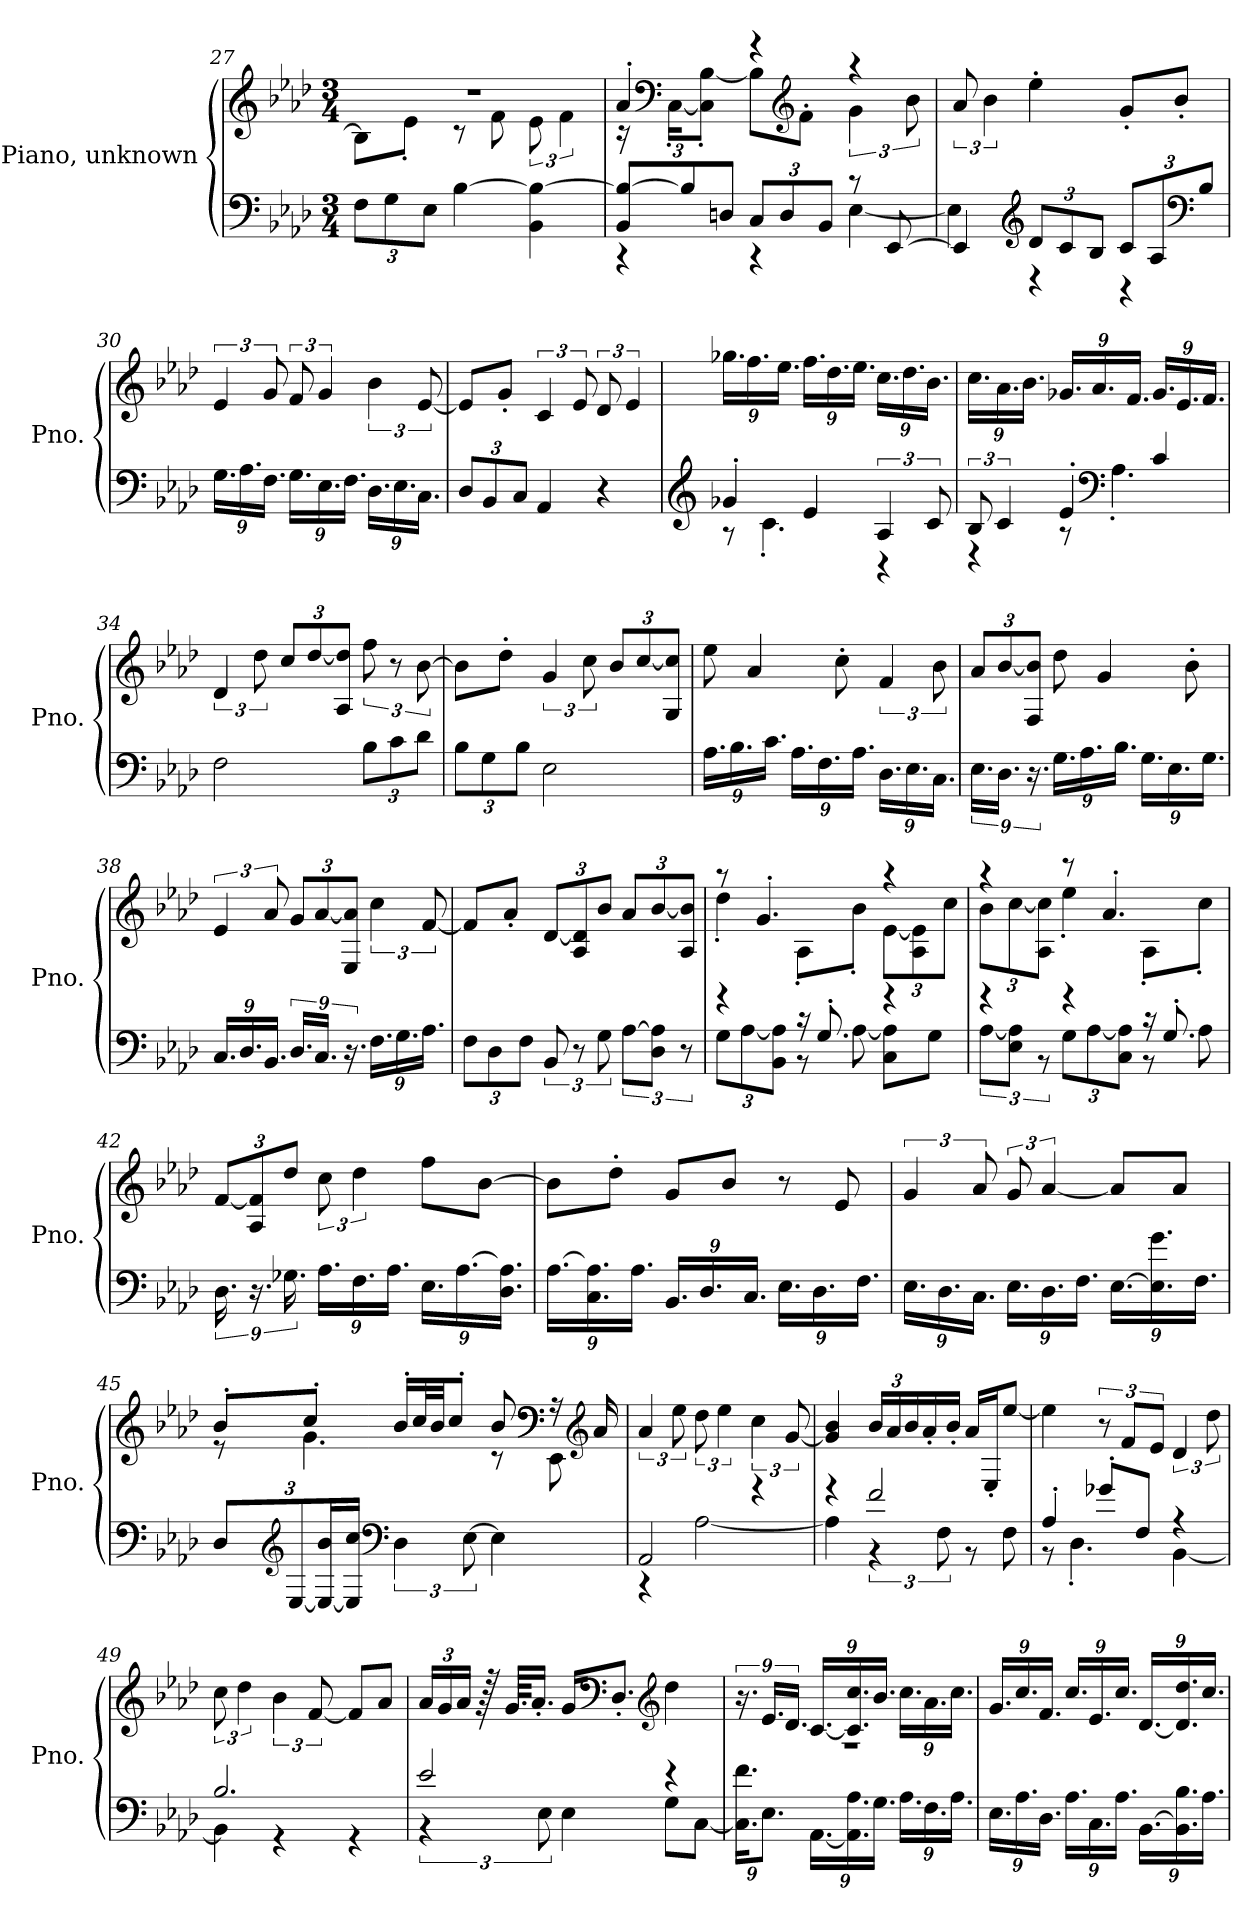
**kern	**kern
*part1	*part1
*staff2	*staff1
*I"Piano, unknown	*
*I'Pno.	*
*clefF4	*clefG2
*k[b-e-a-d-]	*k[b-e-a-d-]
*M3/4	*M3/4
*Xbrackettup	*
=27	=27
*	*^
12F\L	2.r	8B-\L]
12G\	.	.
.	.	8e-'\J
12E-\J	.	.
[4B-\	.	8r
.	.	8f\
4BB-\ 4B-\_	.	12e-\
.	.	6f\
=28	=28	=28
*^	*	*
12BB-/ 12B-/_L	4r	4a-'/	16r
*	*	*clefF4	*
.	.	.	[16C'\KL
12B-/]	.	.	.
.	.	.	8C\]' [8B-\'J
12Dn/J	.	.	.
12C/L	4r	4r	8B-\L]
12D/	.	.	.
*	*	*clefG2	*
.	.	.	8f'\J
12BB-/J	.	.	.
8r	[4E-\	4r	6g\
[8EE-/	.	.	.
.	.	.	12b-\
*	*	*v	*v
!!LO:LB:g=z
=29	=29	=29
4EE-/]	4E-\]	12a-/
.	.	6b-\
*clefG2	*	*
12d-/L	4r	4ee-'\
12c/	.	.
12B-/J	.	.
12c/L	4r	8g'/L
12A-/	.	.
.	.	8b-'/J
*clefF4	*	*
12B-/J	.	.
*v	*v	*
=30	=30
18.G\LL	6e-/
18.A-\	.
18.F\JJ	12g/
18.G\LL	12f/
18.E-\	6g/
18.F\JJ	.
18.D-\LL	6b-\
18.E-\	.
18.C\JJ	[12e-/
=31	=31
12D-/L	8e-/L]
12BB-/	.
.	8g'/J
12C/J	.
4AA-/	6c/
.	12e-/
4r	12d-/
.	6e-/
!!LO:LB:g=z
=32	=32
*clefG2	*
*^	*
*	*	*Xbrackettup
4g-X'/	8r	18.gg-X\LL
.	.	18.ff\
.	4.c'\	.
.	.	18.ee-\JJ
4e-/	.	18.ff\LL
.	.	18.dd-\
.	.	18.ee-\JJ
*brackettup	*	*
6A-/	4r	18.cc\LL
.	.	18.dd-\
12c/	.	18.b-\JJ
=33	=33	=33
12B-/	4r	18.cc\LL
6c/	.	18.a-\
.	.	18.b-\JJ
4e-'/	8r	18.g-X/LL
.	.	18.a-/
*clefF4	*	*
.	4.A-'\	.
.	.	18.f/JJ
4c/	.	18.g-/LL
.	.	18.e-/
.	.	18.f/JJ
*v	*v	*
=34	=34
*	*brackettup
2F\	6d-/
.	12dd-\
*	*Xbrackettup
.	12cc/L
.	[12dd-/
.	12A-/ 12dd-/]J
*Xbrackettup	*brackettup
12B-\L	12ff\
12c\	12r
12d-\J	[12b-\
!!LO:LB:g=z
=35	=35
12B-\L	8b-\L]
12G\	.
.	8dd-'\J
12B-\J	.
2E-\	6g/
.	12cc\
*	*Xbrackettup
.	12b-/L
.	[12cc/
.	12G/ 12cc/]J
=36	=36
18.A-\LL	8ee-\
18.B-\	.
.	4a-/
18.c\JJ	.
18.A-\LL	.
18.F\	.
.	8cc'\
18.A-\JJ	.
*	*brackettup
18.D-\LL	6f/
18.E-\	.
18.C\JJ	12b-\
=37	=37
*brackettup	*Xbrackettup
18.E-\LL	12a-/L
18.D-\JJ	[12b-/
18.r	12F/ 12b-/]J
18.G\LL	8dd-\
18.A-\	.
.	4g/
18.B-\JJ	.
18.G\LL	.
18.E-\	.
.	8b-'\
18.G\JJ	.
!!LO:PB:g=z
=38	=38
*	*brackettup
18.C/LL	6e-/
18.D-/	.
18.BB-/JJ	12a-/
*	*Xbrackettup
18.D-/LL	12g/L
18.C/JJ	[12a-/
18.r	12E-/ 12a-/]J
*	*brackettup
18.F\LL	6cc\
18.G\	.
18.A-\JJ	[12f/
=39	=39
*Xbrackettup	*
12F\L	8f/L]
12D-\	.
.	8a-'/J
12F\J	.
*brackettup	*Xbrackettup
12BB-/	[12d-/L
12r	12A-/ 12d-/]
12G\	12b-/J
[12A-\L	12a-/L
12D-\ 12A-\]J	[12b-/
12r	12A-/ 12b-/]J
=40	=40
*^	*
*	*Xbrackettup	*
*	*	*^
4r	12G\L	8r	4dd-'\
.	[12A-\	.	.
.	.	4.g'/	.
.	12BB-\ 12A-\]J	.	.
16r	8r	.	8A-'\L
8.G'/	.	.	.
.	[8A-\	.	8b-'\J
4r	8C\ 8A-\]L	4r	[12e-\L
.	.	.	12A-\ 12e-\]
.	8G\J	.	.
.	.	.	12cc\J
!!LO:LB:g=z	!!
=41	=41	=41	=41
*	*brackettup	*	*
4r	[12A-\L	4r	12b-\L
.	12E-\ 12A-\]J	.	[12cc\
.	12r	.	12A-\ 12cc\]J
*	*Xbrackettup	*	*
4r	12G\L	8r	4ee-'\
.	[12A-\	.	.
.	.	4.a-'/	.
.	12C\ 12A-\]J	.	.
16r	8r	.	8A-'\L
8.G'/	.	.	.
.	8A-\	.	8cc'\J
*v	*v	*	*
*	*v	*v
=42	=42
*brackettup	*
18.D-\	[12f/L
18.r	12A-/ 12f/]
18.G-X\	12dd-/J
*	*brackettup
18.A-\LL	12cc\
18.F\	6dd-\
18.A-\JJ	.
18.E-\LL	8ff\L
[18.A-\	.
.	[8b-\J
18.D-\ 18.A-\]JJ	.
=43	=43
*Xbrackettup	*
[18.A-\LL	8b-\L]
18.C\ 18.A-\]	.
.	8dd-'\J
18.A-\JJ	.
18.BB-/LL	8g/L
18.D-/	.
.	8b-/J
18.C/JJ	.
18.E-\LL	8r
18.D-\	.
.	8e-/
18.F\JJ	.
!!LO:LB:g=z
=44	=44
18.E-\LL	6g/
18.D-\	.
18.C\JJ	12a-/
18.E-\LL	12g/
18.D-\	[6a-/
18.F\JJ	.
[18.E-\LL	8a-/L]
18.E-\] 18.g\	.
.	8a-/J
18.F\JJ	.
=45	=45
*	*^
12D-/L	8b-'/L	8r
*clefG2	*	*
[12E-/	.	.
.	8cc'/J	4.g\
24E-/_ 24b-/L	.	.
24E-/] 24cc/JJ	.	.
*clefF4	*	*
*brackettup	*	*
6D-\	16b-'/LL	.
.	32cc/L	.
.	32b-/JJ	.
.	8cc'/J	.
[12E-\	.	.
4E-\]	8b-/	8r
*	*clefF4	*
.	16r	8EE-\
*	*clefG2	*
.	16a-/	.
*	*v	*v
=46	=46
*^	*
2AA-/	4r	6a-/
.	.	12ee-\
.	[2A-\	12dd-\
.	.	6ee-\
4r	.	6cc\
.	.	[12g/
!!LO:LB:g=z
=47	=47	=47
4r	4A-\]	4g/] 4b-/
*	*	*Xbrackettup
2f/	6r	24b-/LL
.	.	24a-/
.	.	24b-/
.	.	16a-'/
.	12F\	.
.	.	16b-'/JJ
.	8r	16a-/LL
.	.	16E-'/J
.	8F\	[8ee-/J
=48	=48	=48
4A-'/	8r	4ee-\]
.	4.D-'\	.
*	*	*brackettup
8g-X'/L	.	12r
.	.	12f/L
8F/J	.	.
.	.	12e-/J
4r	[4BB-\	6d-/
.	.	12dd-\
=49	=49	=49
2.B-/	4BB-\]	12cc\
.	.	6dd-\
.	4r	6b-\
.	.	[12f/
.	4r	8f/L]
.	.	8a-/J
=50	=50	=50
*	*	*Xbrackettup
2e-/	6r	24a-/LL
.	.	24g/
.	.	24a-/JJ
.	.	128r
.	.	64.g/KKLL
.	.	16.a-'/JJ
.	12E-\	.
.	4E-\	16g/KL
*	*	*clefF4
.	.	8.D-'/J
*	*	*clefG2
4r	8G\L	4dd-\
.	[8C\J	.
!!LO:LB:g=z
=51	=51	=51
*	*Xbrackettup	*brackettup
2.r	18.C\] 18.f\KL	18.r
.	9.E-\J	18.e-/LL
.	.	18.d-/JJ
.	[18.AA-\LL	[18.c/LL
.	18.AA-\] 18.A-\	18.c/] 18.cc/
.	18.G\JJ	18.b-/JJ
.	18.A-\LL	18.cc\LL
.	18.F\	18.a-\
.	18.A-\JJ	18.cc\JJ
*v	*v	*
=52	=52
*	*Xbrackettup
18.E-\LL	18.g/LL
18.A-\	18.cc/
18.D-\JJ	18.f/JJ
18.A-\LL	18.cc/LL
18.C\	18.e-/
18.A-\JJ	18.cc/JJ
[18.BB-\LL	[18.d-/LL
18.BB-\] 18.B-\	18.d-/] 18.dd-/
18.A-\JJ	18.cc/JJ
=	=
*-	*-
